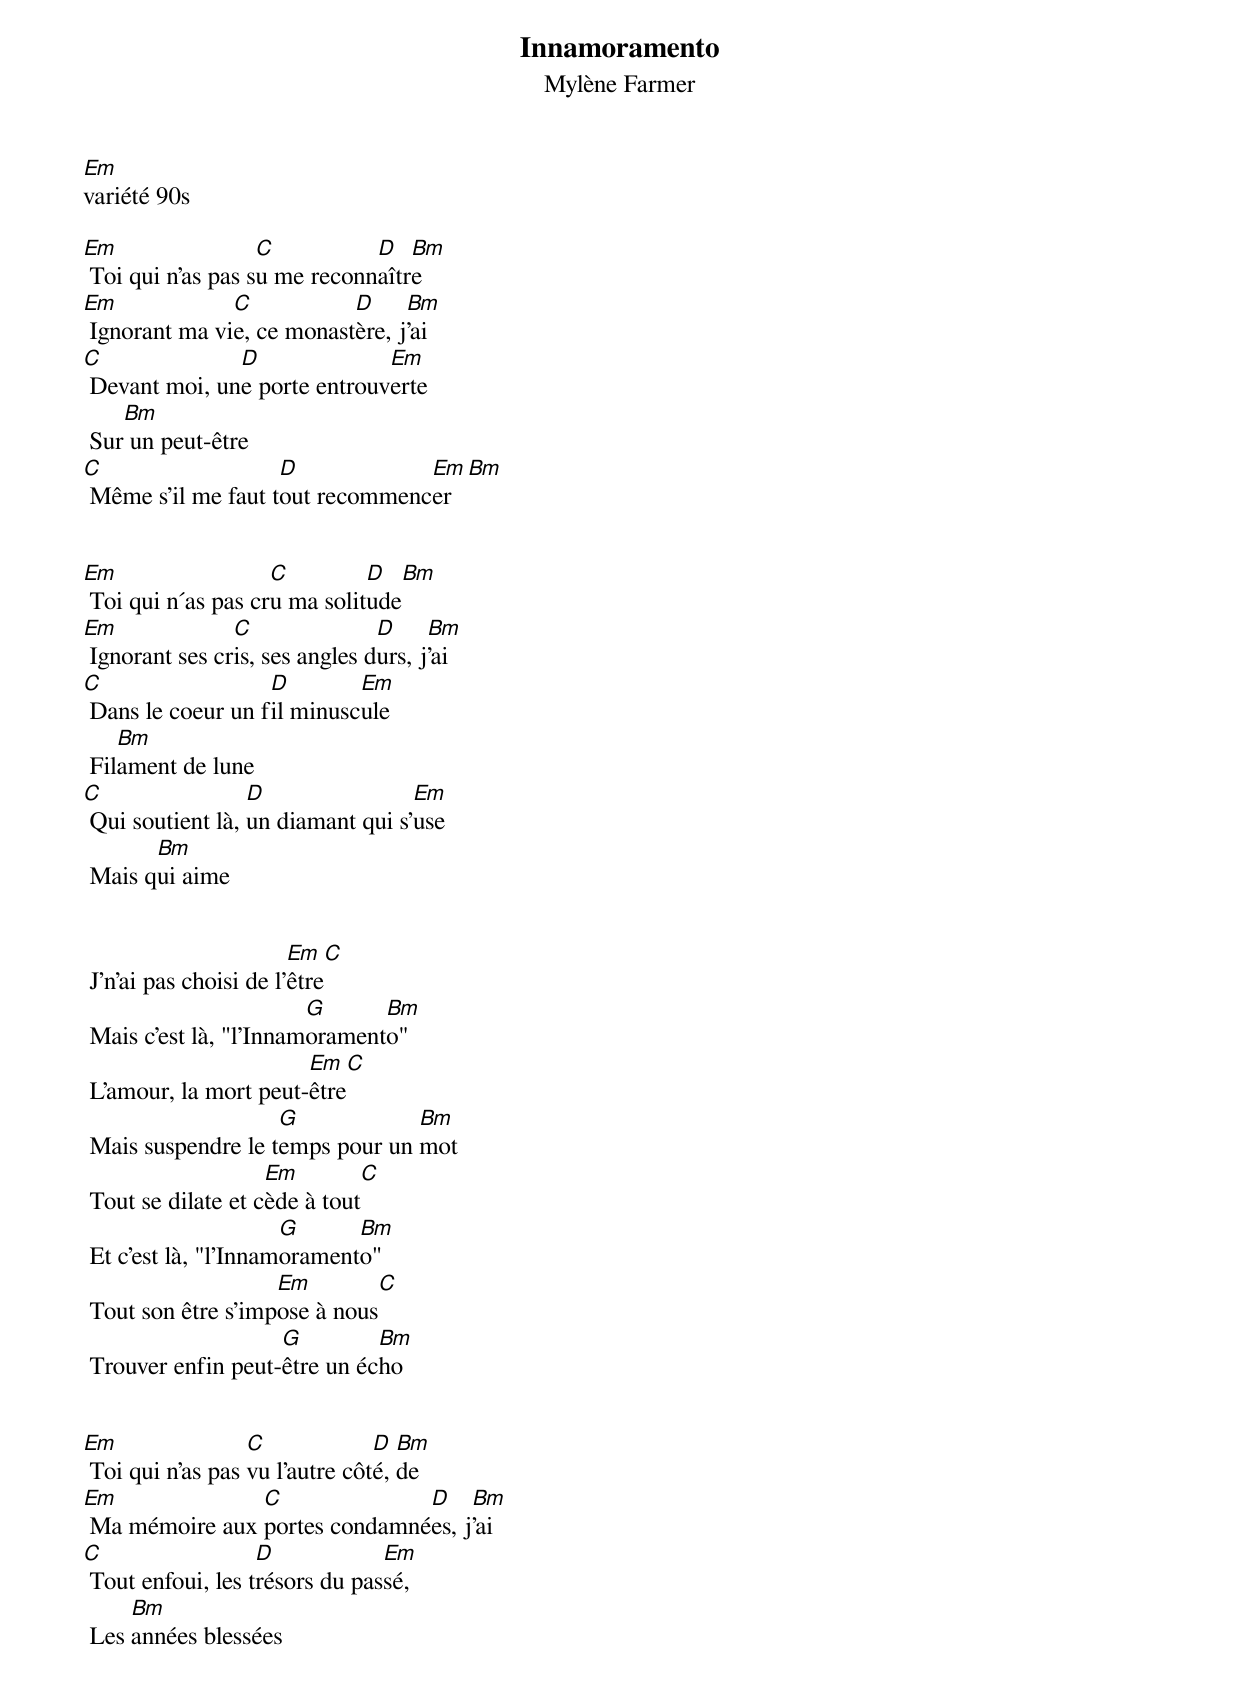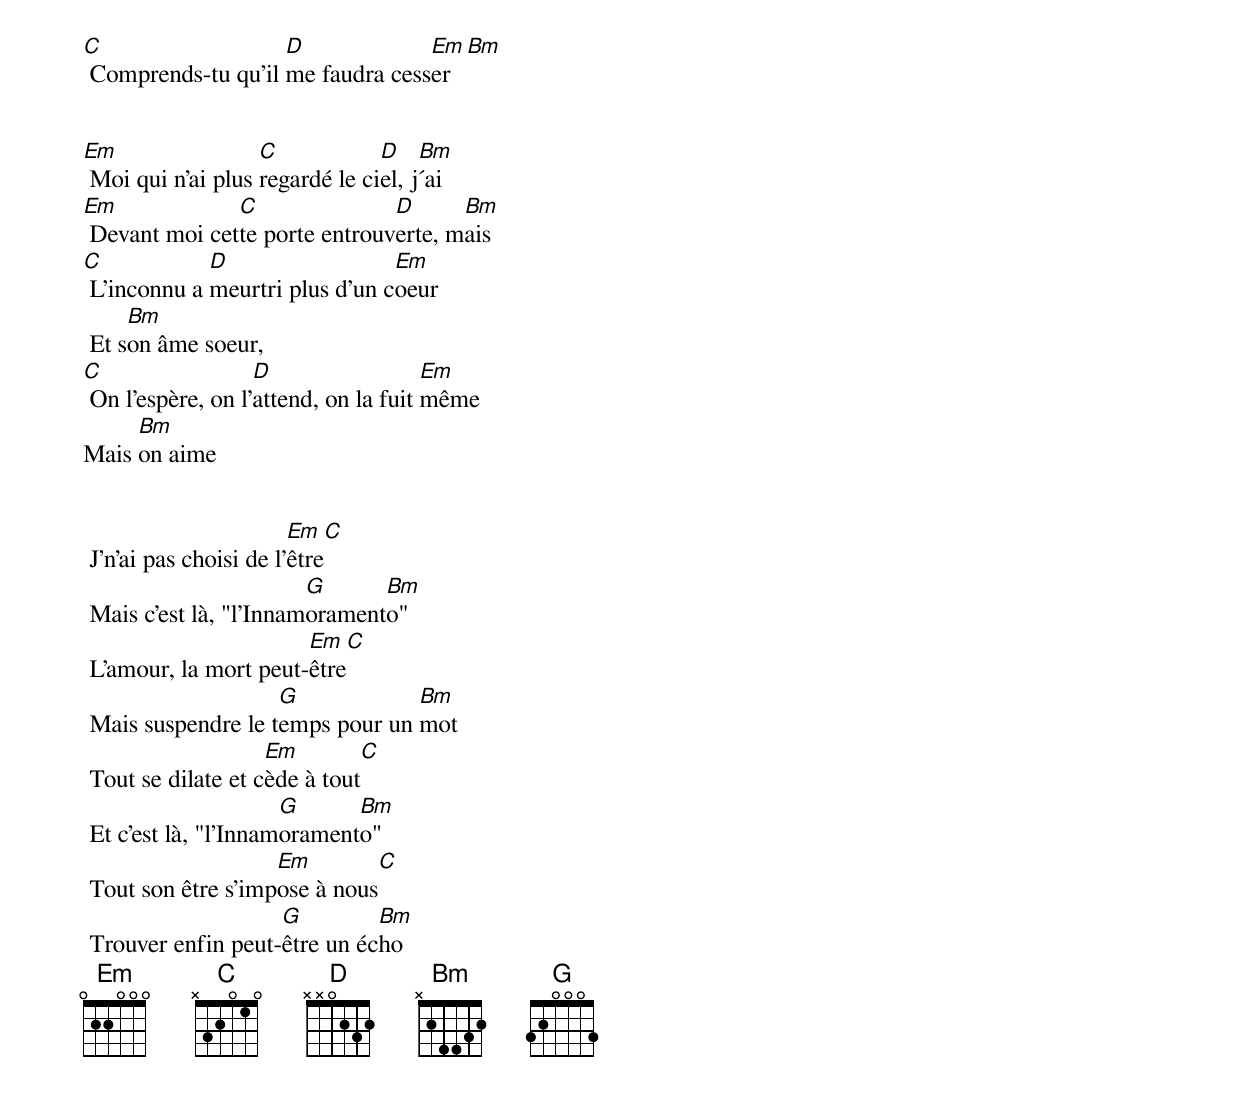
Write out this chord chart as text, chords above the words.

Innamoramento
Mylène Farmer
Em
variété 90s

Em                 C          D   Bm
 Toi qui n'as pas su me reconnaître
Em             C           D     Bm
 Ignorant ma vie, ce monastère, j'ai
C              D              Em
 Devant moi, une porte entrouverte
    Bm
 Sur un peut-être
C                   D            Em Bm
 Même s'il me faut tout recommencer


Em                  C         D  Bm
 Toi qui n´as pas cru ma solitude
Em              C               D     Bm
 Ignorant ses cris, ses angles durs, j'ai
C                  D        Em
 Dans le coeur un fil minuscule
    Bm
 Filament de lune
C                 D                Em
 Qui soutient là, un diamant qui s'use
       Bm
 Mais qui aime


                        Em  C
 J'n'ai pas choisi de l'être
                        G      Bm
 Mais c'est là, "l'Innamoramento"
                       Em  C
 L'amour, la mort peut-être
                    G            Bm
 Mais suspendre le temps pour un mot
                    Em        C
 Tout se dilate et cède à tout
                      G      Bm
 Et c'est là, "l'Innamoramento"
                    Em        C
 Tout son être s'impose à nous
                    G         Bm
 Trouver enfin peut-être un écho


Em                C             D  Bm
 Toi qui n'as pas vu l'autre côté, de
Em              C              D    Bm
 Ma mémoire aux portes condamnées, j'ai
C                  D            Em
 Tout enfoui, les trésors du passé,
     Bm
 Les années blessées
C                   D             Em  Bm
 Comprends-tu qu'il me faudra cesser


Em                 C            D    Bm
 Moi qui n'ai plus regardé le ciel, j´ai
Em             C               D      Bm
 Devant moi cette porte entrouverte, mais
C            D                  Em
 L'inconnu a meurtri plus d'un coeur
     Bm
 Et son âme soeur,
C                  D                  Em
 On l'espère, on l'attend, on la fuit même
     Bm
Mais on aime


                        Em  C
 J'n'ai pas choisi de l'être
                        G      Bm
 Mais c'est là, "l'Innamoramento"
                       Em  C
 L'amour, la mort peut-être
                    G            Bm
 Mais suspendre le temps pour un mot
                    Em        C
 Tout se dilate et cède à tout
                      G      Bm
 Et c'est là, "l'Innamoramento"
                    Em        C
 Tout son être s'impose à nous
                    G         Bm
 Trouver enfin peut-être un écho
